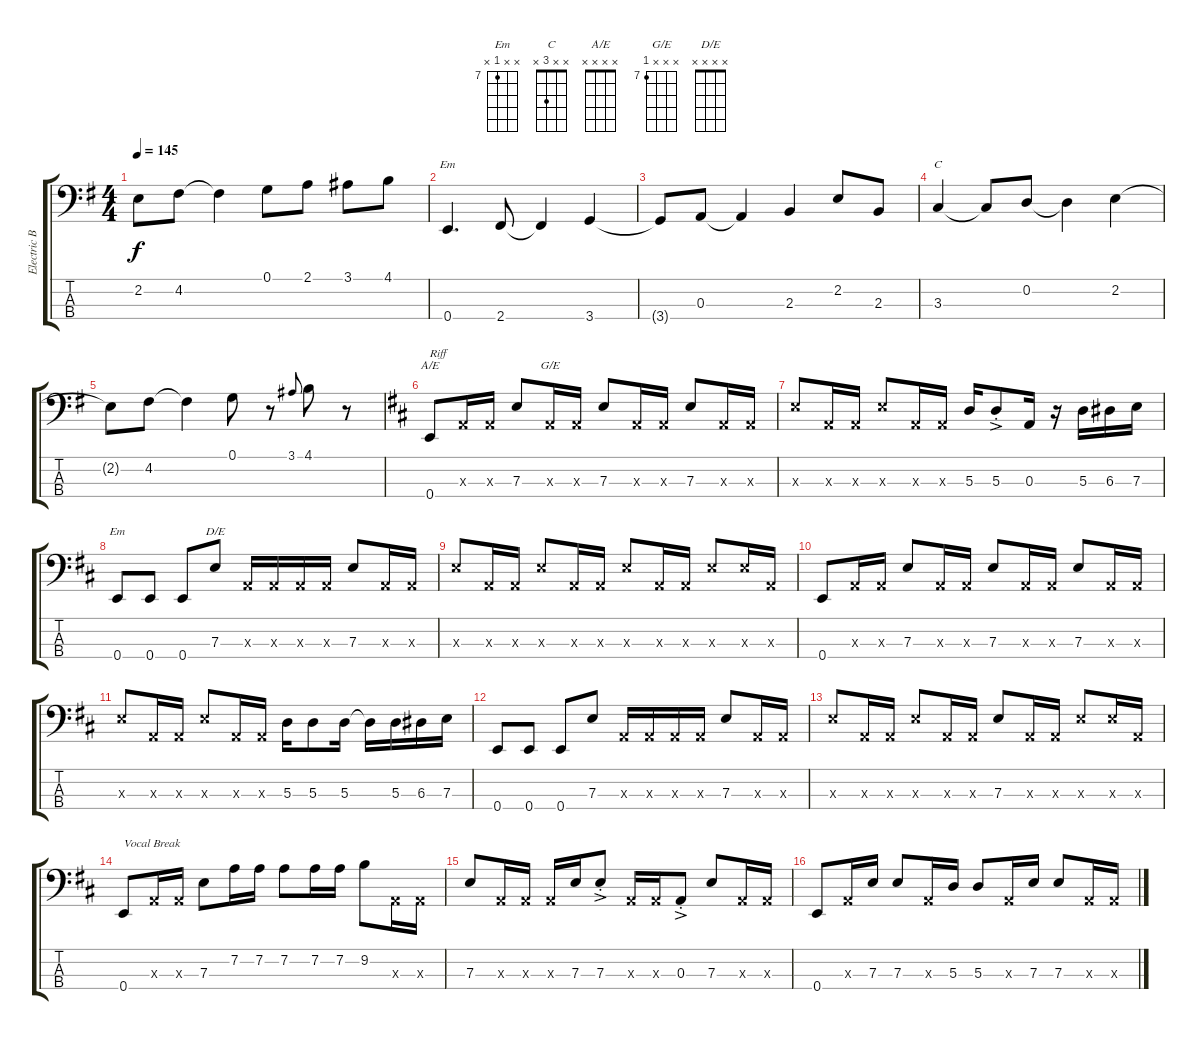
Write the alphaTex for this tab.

\track ("Electric Bass" "Electric B") {instrument electricbassfinger}
\staff {score tabs}
\tuning (G2 D2 A1 E1) {hide}
\chord ("Em" x x x 0)
\chord ("C" x x 3 x)
\chord ("A/E" x x x x)
\chord ("G/E" x x x 7) {firstfret 7}
\chord ("Em" x x 7 x) {firstfret 7}
\chord ("D/E" x x x x)
\ts (4 4)
\tempo 145
\clef f4
\ks eminor
2.2{t}.8{dy f} 4.2.8 4.2{t}.4 0.1.8 2.1.8 3.1.8 4.1.8 |
0.4.4{d ch "Em"} 2.4.8 2.4{t}.4 3.4.4 |
3.4{t}.8 0.3.8 0.3{t}.4 2.3.4 2.2.8 2.3.8 |
3.3.4{ch "C"} 3.3{t}.8 0.2.8 0.2{t}.4 2.2.4 |
2.2{t}.8 4.2.8 4.2{t}.4 0.1.8 r.8 3.1.8{gr onbeat} 4.1.8 r.8 |
\ks bminor
0.4.8{ch "A/E" txt "Riff"} 0.3{x}.16 0.3{x}.16 7.3.8 0.3{x}.16{ch "G/E"} 0.3{x}.16 7.3.8 0.3{x}.16 0.3{x}.16 7.3.8 0.3{x}.16 0.3{x}.16 |
7.3{x}.8 0.3{x}.16 0.3{x}.16 7.3{x}.8 0.3{x}.16 0.3{x}.16 5.3.16 5.3{ac st}.8 0.3.16 r.16 5.3.16 6.3.16 7.3.16 |
0.4.8{ch "Em"} 0.4.8 0.4.8 7.3.8{ch "D/E"} 0.3{x}.16 0.3{x}.16 0.3{x}.16 0.3{x}.16 7.3.8 0.3{x}.16 0.3{x}.16 |
7.3{x}.8 0.3{x}.16 0.3{x}.16 7.3{x}.8 0.3{x}.16 0.3{x}.16 7.3{x}.8 0.3{x}.16 0.3{x}.16 7.3{x}.8 7.3{x}.16 0.3{x}.16 |
0.4.8 0.3{x}.16 0.3{x}.16 7.3.8 0.3{x}.16 0.3{x}.16 7.3.8 0.3{x}.16 0.3{x}.16 7.3.8 0.3{x}.16 0.3{x}.16 |
7.3{x}.8 0.3{x}.16 0.3{x}.16 7.3{x}.8 0.3{x}.16 0.3{x}.16 5.3.16 5.3.8 5.3.16 5.3{t}.16 5.3.16 6.3.16 7.3.16 |
0.4.8 0.4.8 0.4.8 7.3.8 0.3{x}.16 0.3{x}.16 0.3{x}.16 0.3{x}.16 7.3.8 0.3{x}.16 0.3{x}.16 |
7.3{x}.8 0.3{x}.16 0.3{x}.16 7.3{x}.8 0.3{x}.16 0.3{x}.16 7.3.8 0.3{x}.16 0.3{x}.16 7.3{x}.8 7.3{x}.16 0.3{x}.16 |
0.4.8{txt "Vocal Break"} 0.3{x}.16 0.3{x}.16 7.3.8 7.2.16 7.2.16 7.2.8 7.2.16 7.2.16 9.2.8 0.3{x}.16 0.3{x}.16 |
7.3.8 0.3{x}.16 0.3{x}.16 0.3{x}.16 7.3.16 7.3{ac st}.8 0.3{x}.16 0.3{x}.16 0.3{ac st}.8 7.3.8 0.3{x}.16 0.3{x}.16 |
0.4.8 0.3{x}.16 7.3.16 7.3.8 0.3{x}.16 5.3.16 5.3.8 0.3{x}.16 7.3.16 7.3.8 0.3{x}.16 0.3{x}.16
